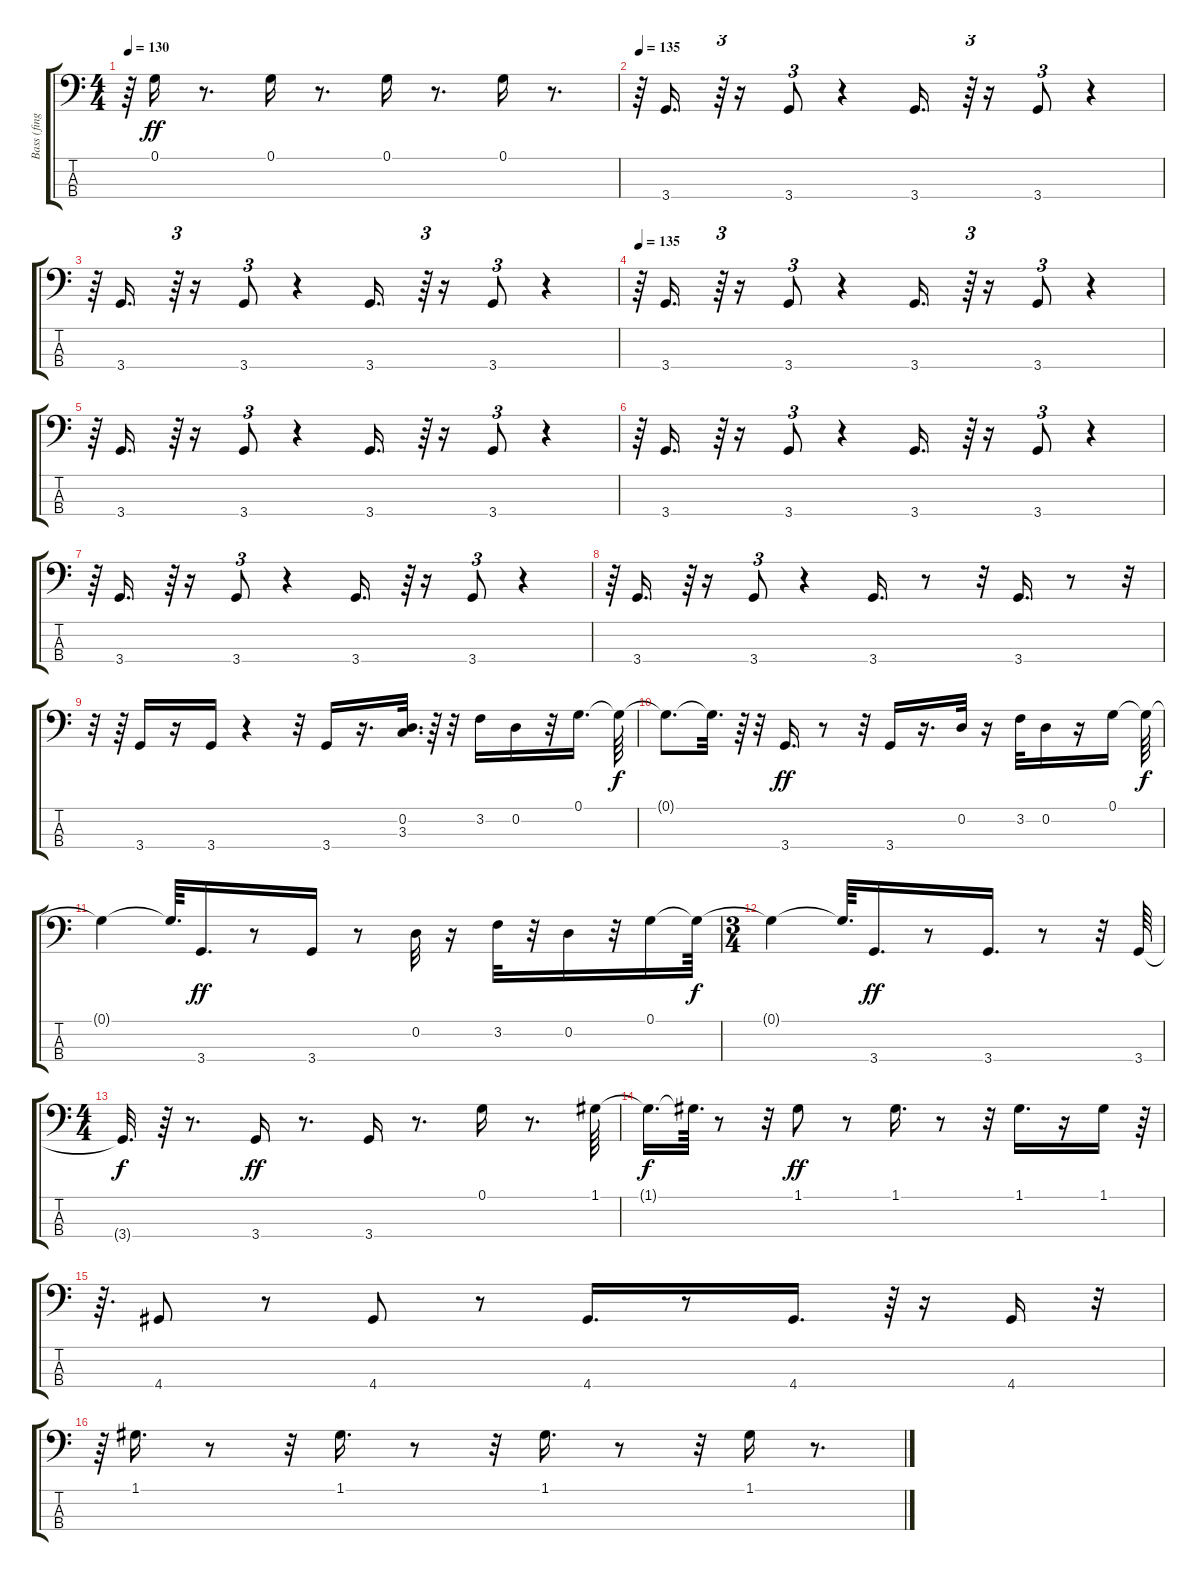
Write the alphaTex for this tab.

\track ("Bass (finger)" "Bass (fing") {instrument electricbassfinger}
\staff {score tabs}
\tuning (G2 D2 A1 E1) {hide}
\ts (4 4)
\tempo 130
\clef f4
\ks c
r.64{dy ff} 0.1.16 r.8{d} 0.1.16 r.8{d} 0.1.16 r.8{d} 0.1.16 r.8{d} |
\tempo 135
r.64 3.4.16{d} r.64{tu (3 2)} r.16 3.4.8{tu (3 2)} r.4 3.4.16{d} r.64{tu (3 2)} r.16 3.4.8{tu (3 2)} r.4 |
r.64 3.4.16{d} r.64{tu (3 2)} r.16 3.4.8{tu (3 2)} r.4 3.4.16{d} r.64{tu (3 2)} r.16 3.4.8{tu (3 2)} r.4 |
\tempo 135
r.64 3.4.16{d} r.64{tu (3 2)} r.16 3.4.8{tu (3 2)} r.4 3.4.16{d} r.64{tu (3 2)} r.16 3.4.8{tu (3 2)} r.4 |
r.64 3.4.16{d} r.64{tu (3 2)} r.16 3.4.8{tu (3 2)} r.4 3.4.16{d} r.64{tu (3 2)} r.16 3.4.8{tu (3 2)} r.4 |
r.64 3.4.16{d} r.64{tu (3 2)} r.16 3.4.8{tu (3 2)} r.4 3.4.16{d} r.64{tu (3 2)} r.16 3.4.8{tu (3 2)} r.4 |
r.64 3.4.16{d} r.64{tu (3 2)} r.16 3.4.8{tu (3 2)} r.4 3.4.16{d} r.64{tu (3 2)} r.16 3.4.8{tu (3 2)} r.4 |
r.64 3.4.16{d} r.64{tu (3 2)} r.16 3.4.8{tu (3 2)} r.4 3.4.16{d} r.8 r.32 3.4.16{d} r.8 r.32 |
r.32 r.64 3.4.16 r.16 3.4.16 r.4 r.32 3.4.16 r.16{d} (0.2 3.3).32{d} r.64 r.32 3.2.16 0.2.16 r.32 0.1.16{d} 0.1{t}.64{dy f} |
0.1{t}.8{d} 0.1{t}.32{d} r.64 r.32 3.4.16{d dy ff} r.8 r.32 3.4.16 r.16{d} 0.2.32 r.16 3.2.32 0.2.16 r.16 0.1.16 0.1{t}.64{dy f} |
0.1{t}.4 0.1{t}.64{d} 3.4.16{d dy ff} r.8 3.4.16 r.8 0.2.32 r.16 3.2.32 r.32 0.2.16 r.32 0.1.16 0.1{t}.64{dy f} |
\ts (3 4)
0.1{t}.4 0.1{t}.64{d} 3.4.16{d dy ff} r.8 3.4.16{d} r.8 r.32 3.4.64 |
\ts (4 4)
3.4{t}.32{d dy f} r.64 r.8{d} 3.4.16{dy ff} r.8{d} 3.4.16 r.8{d} 0.1.16 r.8{d} 1.1.64 |
1.1{t}.16{d dy f} 1.1{t}.64{d} r.8 r.32 1.1.8{dy ff} r.8 1.1.16{d} r.8 r.32 1.1.16{d} r.16 1.1.16 r.64 |
r.64{d} 4.4.8 r.8 4.4.8 r.8 4.4.16{d} r.8 4.4.16{d} r.64{tu (3 2)} r.16 4.4.16 r.32 |
r.64 1.1.16{d} r.8 r.32 1.1.16{d} r.8 r.32 1.1.16{d} r.8 r.32 1.1.16 r.8{d}
